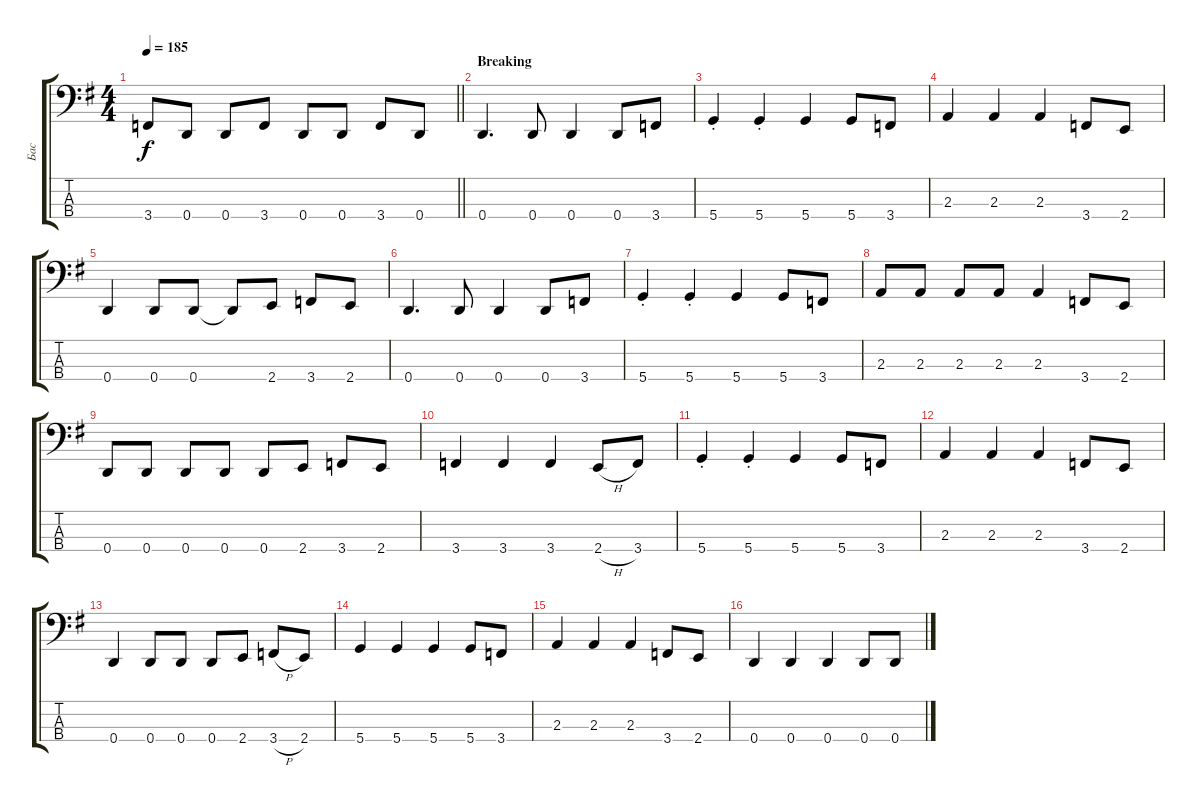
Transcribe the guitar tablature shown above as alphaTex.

\track ("Бас" "Бас") {instrument electricbassfinger}
\staff {score tabs}
\tuning (F2 C2 G1 D1) {hide}
\ts (4 4)
\tempo 185
\clef f4
\barLineRight lightlight
\ks eminor
3.4.8{dy f} 0.4.8 0.4.8 3.4.8 0.4.8 0.4.8 3.4.8 0.4.8 |
\section ("" "Breaking")
0.4.4{d} 0.4.8 0.4.4 0.4.8 3.4.8 |
5.4{st}.4 5.4{st}.4 5.4.4 5.4.8 3.4.8 |
2.3.4 2.3.4 2.3.4 3.4.8 2.4.8 |
0.4.4 0.4.8 0.4.8 0.4{t}.8 2.4.8 3.4.8 2.4.8 |
0.4.4{d} 0.4.8 0.4.4 0.4.8 3.4.8 |
5.4{st}.4 5.4{st}.4 5.4.4 5.4.8 3.4.8 |
2.3.8 2.3.8 2.3.8 2.3.8 2.3.4 3.4.8 2.4.8 |
0.4.8 0.4.8 0.4.8 0.4.8 0.4.8 2.4.8 3.4.8 2.4.8 |
3.4.4 3.4.4 3.4.4 2.4{h}.8 3.4.8 |
5.4{st}.4 5.4{st}.4 5.4.4 5.4.8 3.4.8 |
2.3.4 2.3.4 2.3.4 3.4.8 2.4.8 |
0.4.4 0.4.8 0.4.8 0.4.8 2.4.8 3.4{h}.8 2.4.8 |
5.4.4 5.4.4 5.4.4 5.4.8 3.4.8 |
2.3.4 2.3.4 2.3.4 3.4.8 2.4.8 |
0.4.4 0.4.4 0.4.4 0.4.8 0.4.8
